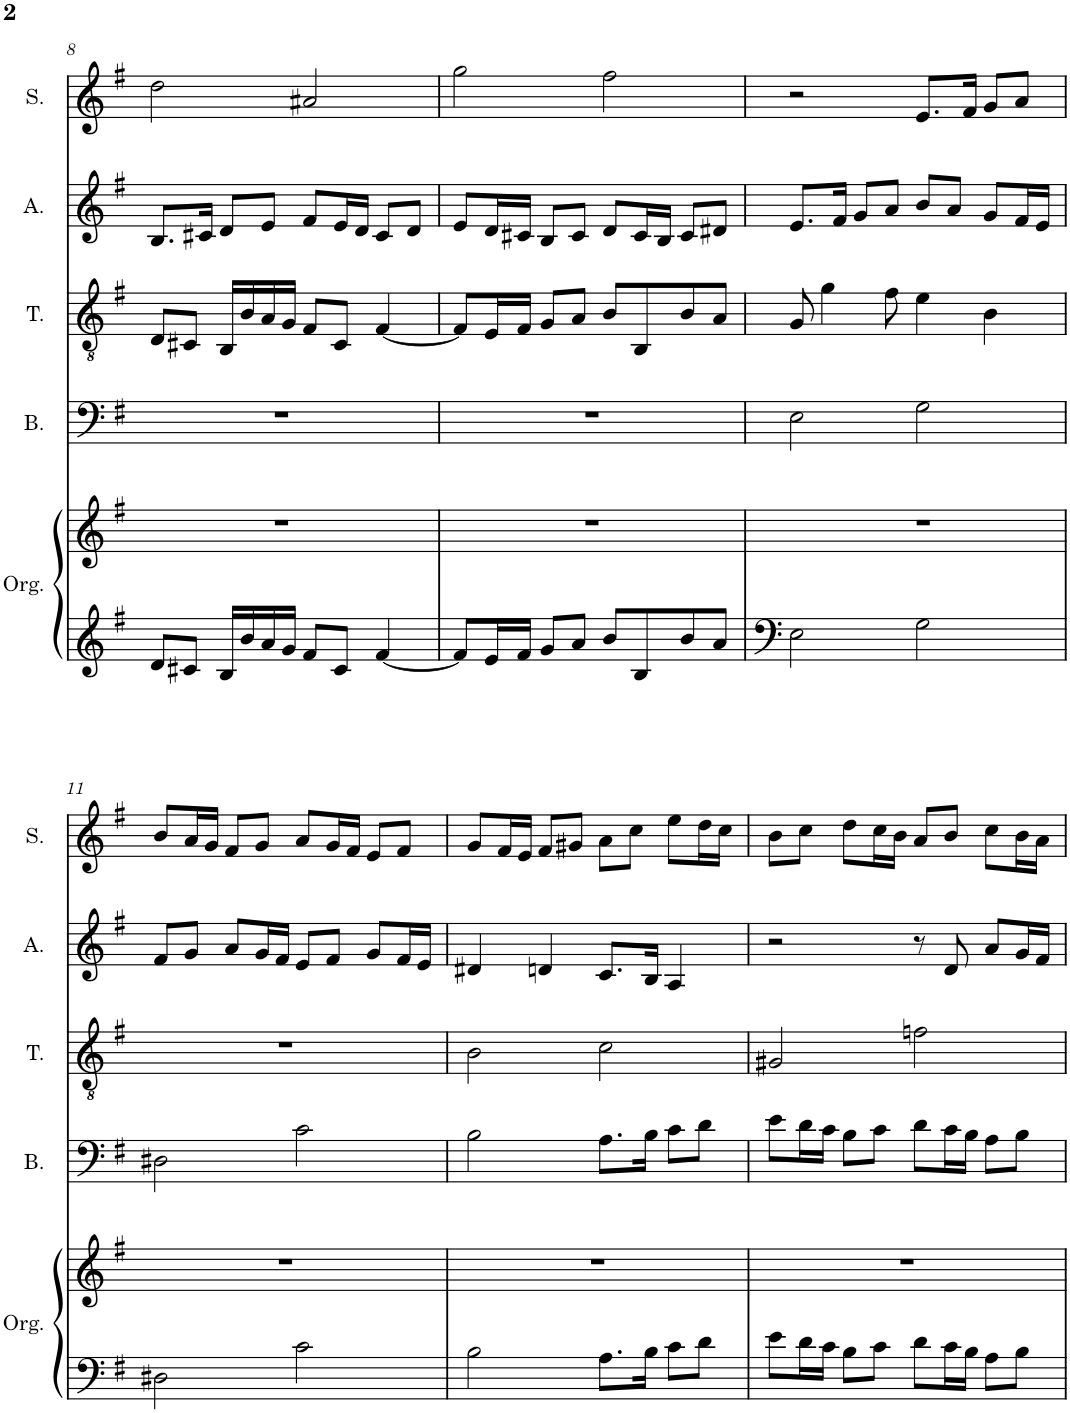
**kern	**kern	**kern	**kern	**kern	**kern
*part5	*part5	*part4	*part3	*part2	*part1
*staff6	*staff5	*staff4	*staff3	*staff2	*staff1
*I"Orgue, Organ	*	*I"Basse	*I"Tenor	*I"Alto	*I"Soprano
*I'Org.	*	*I'B.	*I'T.	*I'A.	*I'S.
!!LO:PB:g=z
*clefG2	*clefG2	*clefF4	*clefGv2	*clefG2	*clefG2
*k[f#]	*k[f#]	*k[f#]	*k[f#]	*k[f#]	*k[f#]
*M4/4	*M4/4	*M4/4	*M4/4	*M4/4	*M4/4
=8	=8	=8	=8	=8	=8
8d/L	1r	1r	8D/L	8.B/L	2dd\
8c#X/J	.	.	8C#X/J	.	.
.	.	.	.	16c#X/Jk	.
16B/LL	.	.	16BB/LL	8d/L	.
16b/	.	.	16B/	.	.
16a/	.	.	16A/	8e/J	.
16g/JJ	.	.	16G/JJ	.	.
8f#/L	.	.	8F#/L	8f#/L	2a#X/
8c#/J	.	.	8C#/J	16e/L	.
.	.	.	.	16d/JJ	.
[4f#/	.	.	[4F#/	8c#/L	.
.	.	.	.	8d/J	.
=9	=9	=9	=9	=9	=9
8f#/L]	1r	1r	8F#/L]	8e/L	2gg\
16e/L	.	.	16E/L	16d/L	.
16f#/JJ	.	.	16F#/JJ	16c#X/JJ	.
8g/L	.	.	8G/L	8B/L	.
8a/J	.	.	8A/J	8c#/J	.
8b/L	.	.	8B/L	8d/L	2ff#\
8B/	.	.	8BB/	16c#/L	.
.	.	.	.	16B/JJ	.
8b/	.	.	8B/	8c#/L	.
8a/J	.	.	8A/J	8d#X/J	.
=10	=10	=10	=10	=10	=10
2E\	1r	2E\	8G/	8.e/L	2r
.	.	.	4g\	.	.
.	.	.	.	16f#/Jk	.
.	.	.	.	8g/L	.
.	.	.	8f#\	8a/J	.
2G\	.	2G\	4e\	8b/L	8.e/L
.	.	.	.	8a/J	.
.	.	.	.	.	16f#/Jk
.	.	.	4B\	8g/L	8g/L
.	.	.	.	16f#/L	8a/J
.	.	.	.	16e/JJ	.
!!LO:LB:g=z
=11	=11	=11	=11	=11	=11
2D#X\	1r	2D#X\	1r	8f#/L	8b/L
.	.	.	.	8g/J	16a/L
.	.	.	.	.	16g/JJ
.	.	.	.	8a/L	8f#/L
.	.	.	.	16g/L	8g/J
.	.	.	.	16f#/JJ	.
2c\	.	2c\	.	8e/L	8a/L
.	.	.	.	8f#/J	16g/L
.	.	.	.	.	16f#/JJ
.	.	.	.	8g/L	8e/L
.	.	.	.	16f#/L	8f#/J
.	.	.	.	16e/JJ	.
=12	=12	=12	=12	=12	=12
2B\	1r	2B\	2B\	4d#X/	8g/L
.	.	.	.	.	16f#/L
.	.	.	.	.	16e/JJ
.	.	.	.	4dn/	8f#/L
.	.	.	.	.	8g#X/J
8.A\L	.	8.A\L	2c\	8.c/L	8a\L
.	.	.	.	.	8cc\J
16B\Jk	.	16B\Jk	.	16B/Jk	.
8c\L	.	8c\L	.	4A/	8ee\L
8d\J	.	8d\J	.	.	16dd\L
.	.	.	.	.	16cc\JJ
=13	=13	=13	=13	=13	=13
8e\L	1r	8e\L	2G#X/	2r	8b\L
16d\L	.	16d\L	.	.	8cc\J
16c\JJ	.	16c\JJ	.	.	.
8B\L	.	8B\L	.	.	8dd\L
8c\J	.	8c\J	.	.	16cc\L
.	.	.	.	.	16b\JJ
8d\L	.	8d\L	2fn\	8r	8a/L
16c\L	.	16c\L	.	8d/	8b/J
16B\JJ	.	16B\JJ	.	.	.
8A\L	.	8A\L	.	8a/L	8cc\L
8B\J	.	8B\J	.	16g/L	16b\L
.	.	.	.	16f#/JJ	16a\JJ
=	=	=	=	=	=
*-	*-	*-	*-	*-	*-
